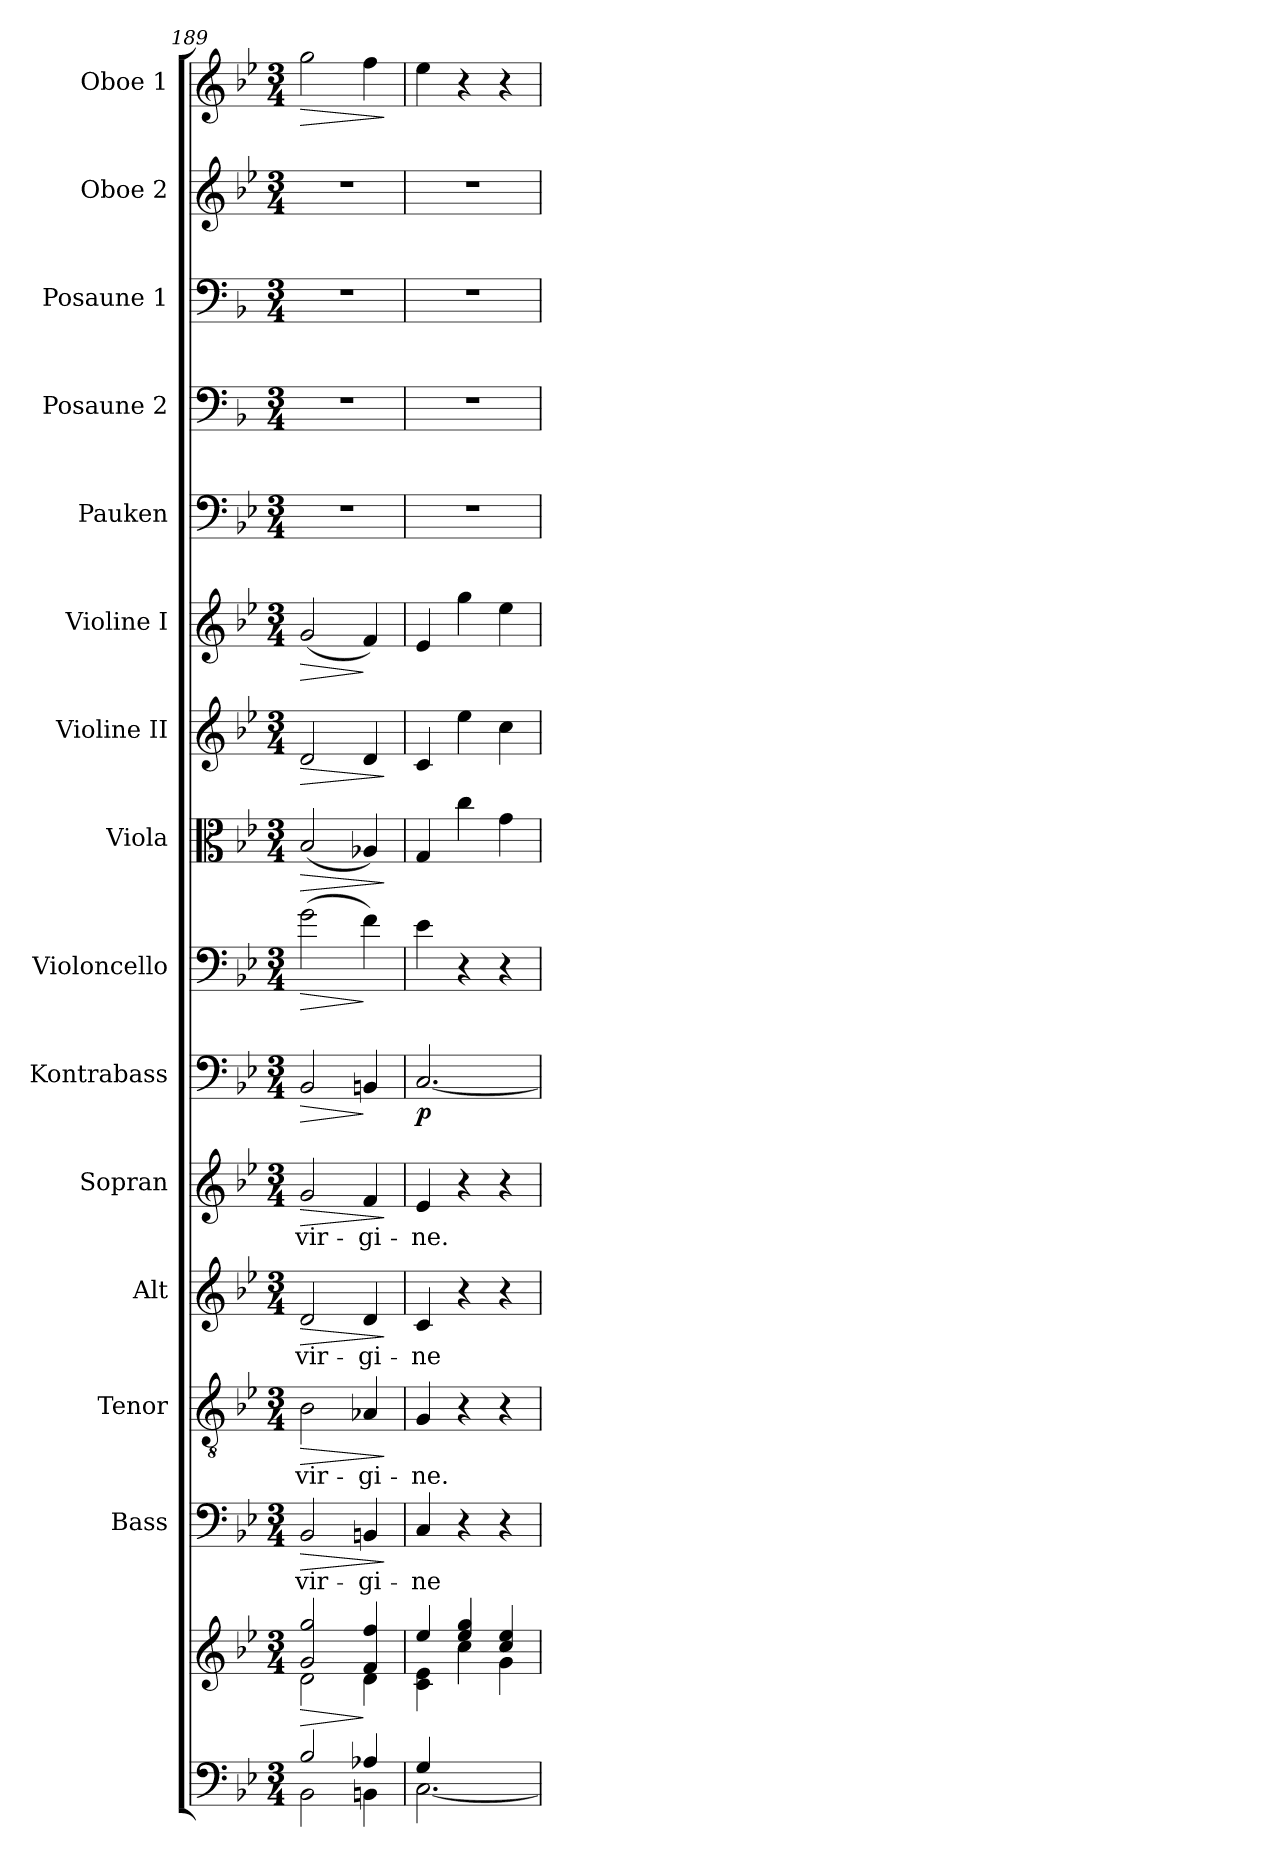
**kern	**kern	**dynam	**kern	**text	**dynam	**kern	**text	**dynam	**kern	**text	**dynam	**kern	**text	**dynam	**kern	**dynam	**kern	**dynam	**kern	**dynam	**kern	**dynam	**kern	**dynam	**kern	**kern	**kern	**kern	**kern	**dynam
*part15	*part15	*part15	*part14	*part14	*part14	*part13	*part13	*part13	*part12	*part12	*part12	*part11	*part11	*part11	*part10	*part10	*part9	*part9	*part8	*part8	*part7	*part7	*part6	*part6	*part5	*part4	*part3	*part2	*part1	*part1
*staff16	*staff15	*staff15/16	*staff14	*staff14	*staff14	*staff13	*staff13	*staff13	*staff12	*staff12	*staff12	*staff11	*staff11	*staff11	*staff10	*staff10	*staff9	*staff9	*staff8	*staff8	*staff7	*staff7	*staff6	*staff6	*staff5	*staff4	*staff3	*staff2	*staff1	*staff1
*	*	*	*I"Bass	*	*	*I"Tenor	*	*	*I"Alt	*	*	*I"Sopran	*	*	*I"Kontrabass	*	*I"Violoncello	*	*I"Viola	*	*I"Violine II	*	*I"Violine I	*	*I"Pauken	*I"Posaune 2	*I"Posaune 1	*I"Oboe 2	*I"Oboe 1	*
*	*	*	*I'B.	*	*	*I'T.	*	*	*I'A.	*	*	*I'S.	*	*	*I'Kb.	*	*I'Vc.	*	*I'Vla.	*	*I'Vl. II	*	*I'Vl. I	*	*I'Pk.	*I'Pos. 2	*I'Pos. 1	*I'Ob. 2	*I'Ob. 1	*
*clefF4	*clefG2	*	*clefF4	*	*	*clefGv2	*	*	*clefG2	*	*	*clefG2	*	*	*clefF4	*	*clefF4	*	*clefC3	*	*clefG2	*	*clefG2	*	*clefF4	*clefF4	*clefF4	*clefG2	*clefG2	*
*	*	*	*	*	*	*	*	*	*	*	*	*	*	*	*ITrd7c12	*	*	*	*	*	*	*	*	*	*	*ITrd4c7	*ITrd4c7	*	*	*
*k[b-e-]	*k[b-e-]	*	*k[b-e-]	*	*	*k[b-e-]	*	*	*k[b-e-]	*	*	*k[b-e-]	*	*	*k[b-e-]	*	*k[b-e-]	*	*k[b-e-]	*	*k[b-e-]	*	*k[b-e-]	*	*k[b-e-]	*k[b-e-]	*k[b-e-]	*k[b-e-]	*k[b-e-]	*
*B-:	*B-:	*	*B-:	*	*	*B-:	*	*	*B-:	*	*	*B-:	*	*	*B-:	*	*B-:	*	*B-:	*	*B-:	*	*B-:	*	*B-:	*B-:	*B-:	*B-:	*B-:	*
*M3/4	*M3/4	*	*M3/4	*	*	*M3/4	*	*	*M3/4	*	*	*M3/4	*	*	*M3/4	*	*M3/4	*	*M3/4	*	*M3/4	*	*M3/4	*	*M3/4	*M3/4	*M3/4	*M3/4	*M3/4	*
=189	=189	=189	=189	=189	=189	=189	=189	=189	=189	=189	=189	=189	=189	=189	=189	=189	=189	=189	=189	=189	=189	=189	=189	=189	=189	=189	=189	=189	=189	=189
*^	*	*	*	*	*	*	*	*	*	*	*	*	*	*	*	*	*	*	*	*	*	*	*	*	*	*	*	*	*	*
!	!	!	!LO:HP:b	!	!LO:LY:b	!LO:HP:b	!	!LO:LY:b	!LO:HP:b	!	!LO:LY:b	!LO:HP:b	!	!LO:LY:b	!LO:HP:b	!	!LO:HP:b	!	!LO:HP:b	!	!LO:HP:b	!	!LO:HP:b	!	!LO:HP:b	!	!	!	!	!	!LO:HP:b
*	*	*^	*	*	*	*	*	*	*	*	*	*	*	*	*	*	*	*	*	*	*	*	*	*	*	*	*	*	*	*	*
2B-/	2BB-\	2g/ 2gg/	2d\	>	2BB-/	vir-	>	2B-\	vir-	>	2d/	vir-	>	2g/	vir-	>	2BBB-/	>	(>2g\	>	(<2B-/	>	2d/	>	(<2g/	>	2.r	2.r	2.r	2.r	2gg\	>
!	!	!	!	!	!	!LO:LY:b	!	!	!LO:LY:b	!	!	!LO:LY:b	!	!	!LO:LY:b	!	!	!	!	!	!	!	!	!	!	!	!	!	!	!	!	!
4A-X/	4BBn\	4f/ 4ff/	4d\	]	4BBn/	-gi-	.	4A-X/	-gi-	.	4d/	-gi-	.	4f/	-gi-	.	4BBBn/	]	4f\)	]	4A-X/)	.	4d/	.	4f/)	]	.	.	.	.	4ff\	.
*v	*v	*	*	*	*	*	*	*	*	*	*	*	*	*	*	*	*	*	*	*	*	*	*	*	*	*	*	*	*	*	*	*
*	*v	*v	*	*	*	*	*	*	*	*	*	*	*	*	*	*	*	*	*	*	*	*	*	*	*	*	*	*	*	*	*
.	.	.	.	.	]	.	.	]	.	.	]	.	.	]	.	.	.	.	.	]	.	]	.	.	.	.	.	.	.	]
=190	=190	=190	=190	=190	=190	=190	=190	=190	=190	=190	=190	=190	=190	=190	=190	=190	=190	=190	=190	=190	=190	=190	=190	=190	=190	=190	=190	=190	=190	=190
*^	*^	*	*	*	*	*	*	*	*	*	*	*	*	*	*	*	*	*	*	*	*	*	*	*	*	*	*	*	*	*
!	!	!	!	!	!	!LO:LY:b	!	!	!LO:LY:b	!	!	!LO:LY:b	!	!	!LO:LY:b	!	!	!LO:DY:b	!	!	!	!	!	!	!	!	!	!	!	!	!	!
4G/	[<2.C\	4ee-/	4c\ 4e-\	.	4C/	-ne	.	4G/	-ne.	.	4c/	-ne	.	4e-/	-ne.	.	[2.CC/	p	4e-\	.	4G/	.	4c/	.	4e-/	.	2.r	2.r	2.r	2.r	4ee-\	.
2ryy	.	4ee-/ 4gg/	4cc\	.	4r	.	.	4r	.	.	4r	.	.	4r	.	.	.	.	4r	.	4cc\	.	4ee-\	.	4gg\	.	.	.	.	.	4r	.
.	.	4cc/ 4ee-/	4g\	.	4r	.	.	4r	.	.	4r	.	.	4r	.	.	.	.	4r	.	4g\	.	4cc\	.	4ee-\	.	.	.	.	.	4r	.
*v	*v	*	*	*	*	*	*	*	*	*	*	*	*	*	*	*	*	*	*	*	*	*	*	*	*	*	*	*	*	*	*	*
*	*v	*v	*	*	*	*	*	*	*	*	*	*	*	*	*	*	*	*	*	*	*	*	*	*	*	*	*	*	*	*	*
=	=	=	=	=	=	=	=	=	=	=	=	=	=	=	=	=	=	=	=	=	=	=	=	=	=	=	=	=	=	=
*-	*-	*-	*-	*-	*-	*-	*-	*-	*-	*-	*-	*-	*-	*-	*-	*-	*-	*-	*-	*-	*-	*-	*-	*-	*-	*-	*-	*-	*-	*-
